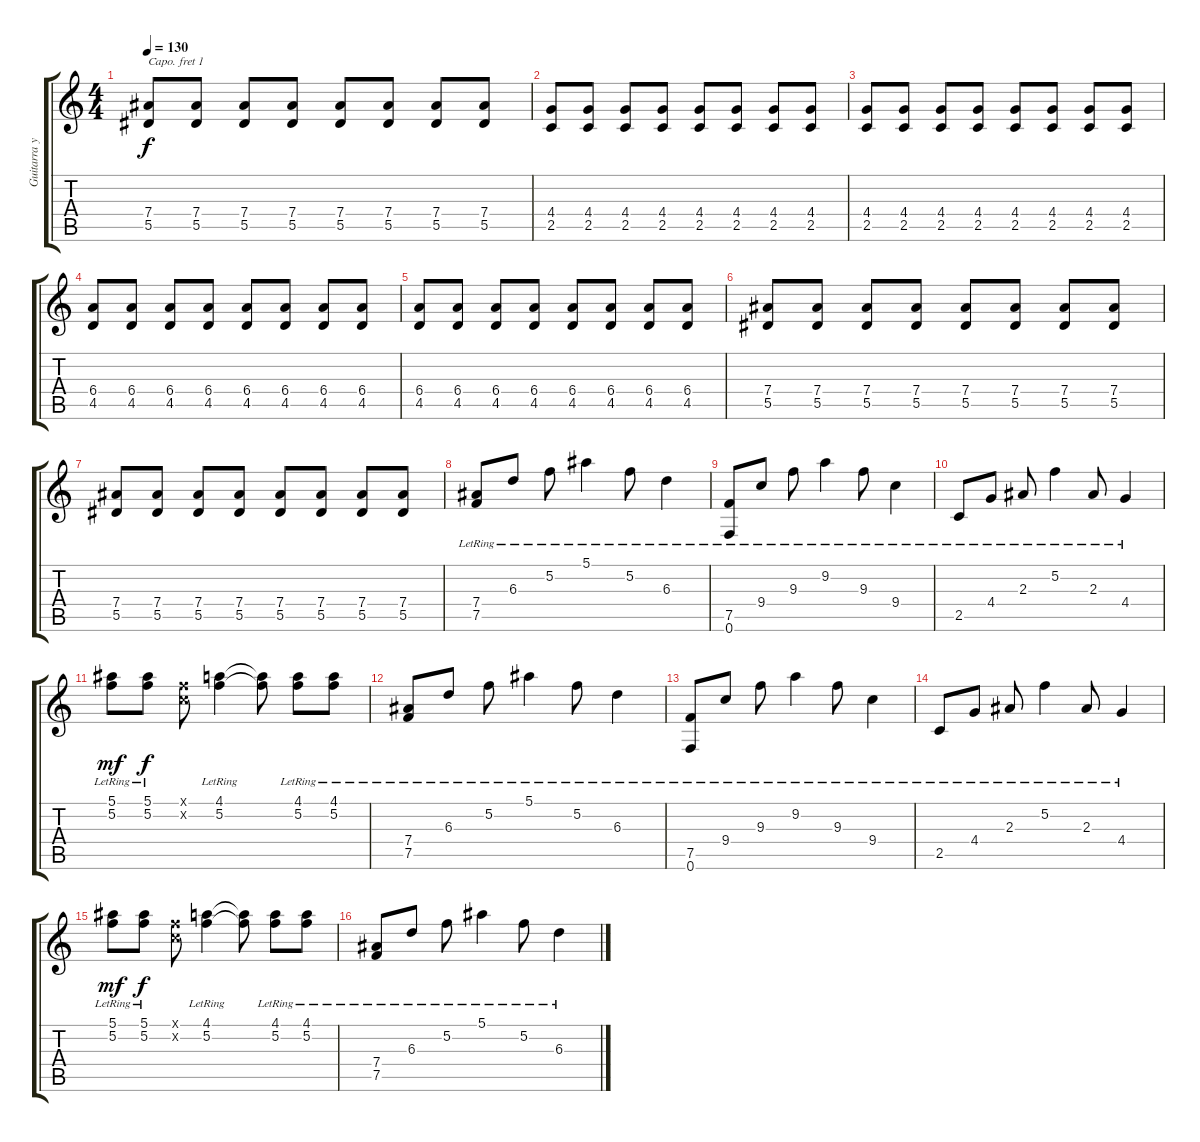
\track ("Guitarra y Rellenos" "Guitarra y") {instrument electricguitarmuted}
\staff {score tabs}
\capo 1
\tuning (E4 B3 G3 D3 A2 E2) {hide}
\ts (4 4)
\tempo 130
\clef g2
\ks c
(7.4 5.5).8{dy f} (7.4 5.5).8 (7.4 5.5).8 (7.4 5.5).8 (7.4 5.5).8 (7.4 5.5).8 (7.4 5.5).8 (7.4 5.5).8 |
(4.4 2.5).8 (4.4 2.5).8 (4.4 2.5).8 (4.4 2.5).8 (4.4 2.5).8 (4.4 2.5).8 (4.4 2.5).8 (4.4 2.5).8 |
(4.4 2.5).8 (4.4 2.5).8 (4.4 2.5).8 (4.4 2.5).8 (4.4 2.5).8 (4.4 2.5).8 (4.4 2.5).8 (4.4 2.5).8 |
(6.4 4.5).8 (6.4 4.5).8 (6.4 4.5).8 (6.4 4.5).8 (6.4 4.5).8 (6.4 4.5).8 (6.4 4.5).8 (6.4 4.5).8 |
(6.4 4.5).8 (6.4 4.5).8 (6.4 4.5).8 (6.4 4.5).8 (6.4 4.5).8 (6.4 4.5).8 (6.4 4.5).8 (6.4 4.5).8 |
(7.4 5.5).8 (7.4 5.5).8 (7.4 5.5).8 (7.4 5.5).8 (7.4 5.5).8 (7.4 5.5).8 (7.4 5.5).8 (7.4 5.5).8 |
(7.4 5.5).8 (7.4 5.5).8 (7.4 5.5).8 (7.4 5.5).8 (7.4 5.5).8 (7.4 5.5).8 (7.4 5.5).8 (7.4 5.5).8 |
(7.4{lr} 7.5{lr}).8{volume 16 instrument brightacousticpiano} 6.3{lr}.8 5.2{lr}.8 5.1{lr}.4 5.2{lr}.8 6.3{lr}.4 |
(7.5{lr} 0.6{lr}).8 9.4{lr}.8 9.3{lr}.8 9.2{lr}.4 9.3{lr}.8 9.4{lr}.4 |
2.5{lr}.8 4.4{lr}.8 2.3{lr}.8 5.2{lr}.4 2.3{lr}.8 4.4{lr}.4 |
(5.1{lr} 5.2{lr}).8{dy mf} (5.1{lr} 5.2{lr}).8{dy f} (0.1{x} 0.2{x}).8 (4.1{lr} 5.2{lr}).4 (4.1{t} 5.2{t}).8 (4.1{lr} 5.2{lr}).8 (4.1{lr} 5.2{lr}).8 |
(7.4{lr} 7.5{lr}).8{volume 16 instrument brightacousticpiano} 6.3{lr}.8 5.2{lr}.8 5.1{lr}.4 5.2{lr}.8 6.3{lr}.4 |
(7.5{lr} 0.6{lr}).8 9.4{lr}.8 9.3{lr}.8 9.2{lr}.4 9.3{lr}.8 9.4{lr}.4 |
2.5{lr}.8 4.4{lr}.8 2.3{lr}.8 5.2{lr}.4 2.3{lr}.8 4.4{lr}.4 |
(5.1{lr} 5.2{lr}).8{dy mf} (5.1{lr} 5.2{lr}).8{dy f} (0.1{x} 0.2{x}).8 (4.1{lr} 5.2{lr}).4 (4.1{t} 5.2{t}).8 (4.1{lr} 5.2{lr}).8 (4.1{lr} 5.2{lr}).8 |
(7.4{lr} 7.5{lr}).8{volume 16 instrument brightacousticpiano} 6.3{lr}.8 5.2{lr}.8 5.1{lr}.4 5.2{lr}.8 6.3{lr}.4
